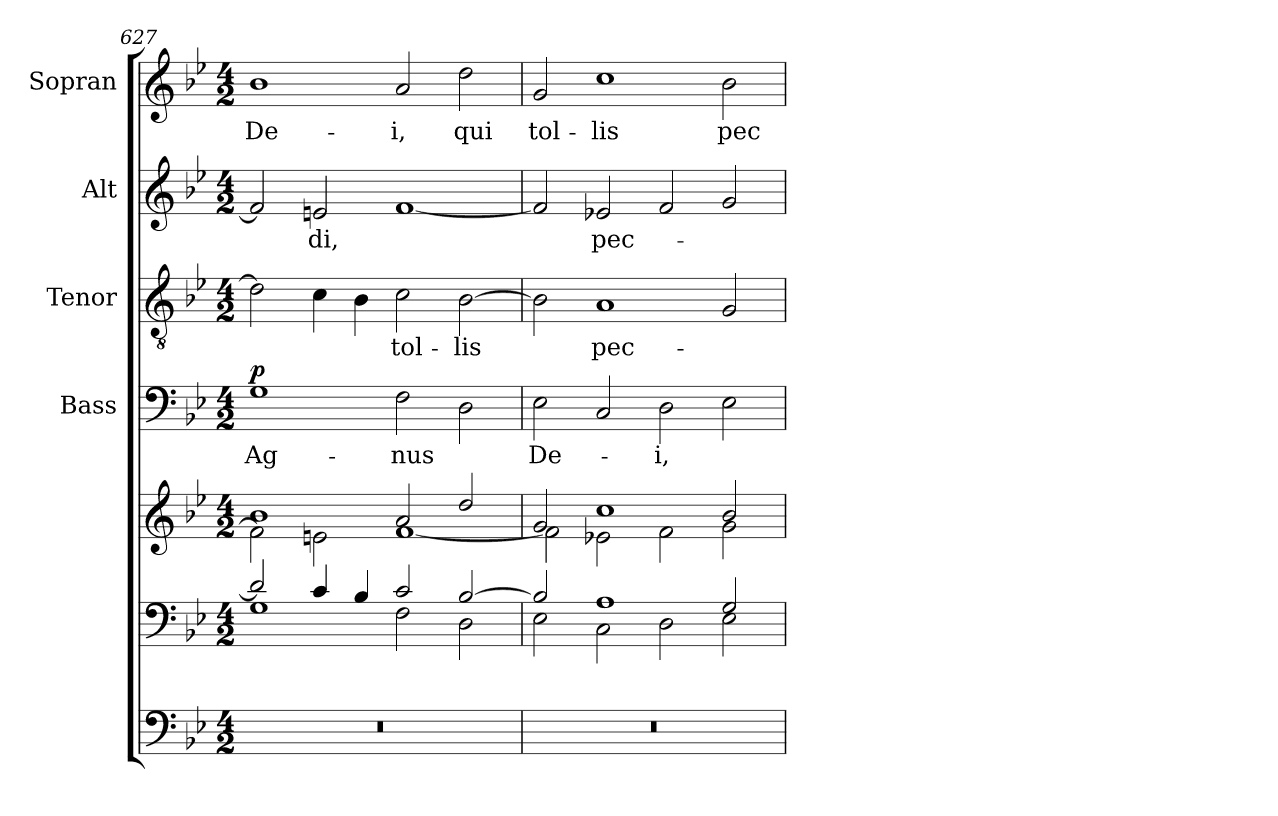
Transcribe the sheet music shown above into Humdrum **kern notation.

**kern	**kern	**kern	**kern	**text	**dynam	**kern	**text	**kern	**text	**kern	**text
*part6	*part5	*part5	*part4	*part4	*part4	*part3	*part3	*part2	*part2	*part1	*part1
*staff7	*staff6	*staff5	*staff4	*staff4	*staff4	*staff3	*staff3	*staff2	*staff2	*staff1	*staff1
*	*	*	*I"Bass	*	*	*I"Tenor	*	*I"Alt	*	*I"Sopran	*
*	*	*	*I'B.	*	*	*I'T.	*	*I'A.	*	*I'S.	*
!!LO:PB:g=z
*clefF4	*clefF4	*clefG2	*clefF4	*	*	*clefGv2	*	*clefG2	*	*clefG2	*
*k[b-e-]	*k[b-e-]	*k[b-e-]	*k[b-e-]	*	*	*k[b-e-]	*	*k[b-e-]	*	*k[b-e-]	*
*B-:	*B-:	*B-:	*B-:	*	*	*B-:	*	*B-:	*	*B-:	*
*M4/2	*M4/2	*M4/2	*M4/2	*	*	*M4/2	*	*M4/2	*	*M4/2	*
=627	=627	=627	=627	=627	=627	=627	=627	=627	=627	=627	=627
*	*^	*^	*	*	*	*	*	*	*	*	*
!	!	!	!	!	!	!LO:LY:b	!LO:DY:a	!	!	!	!	!	!LO:LY:b
0r	2d/]	1G	1b-	2f\]	1G	Ag-	p	2d\]	.	2f/]	.	1b-	De-
!	!	!	!	!	!	!	!	!	!	!	!LO:LY:b	!	!
.	4c/	.	.	2en\	.	.	.	4c\	.	2en/	-di,	.	.
.	4B-/	.	.	.	.	.	.	4B-\	.	.	.	.	.
!	!	!	!	!	!	!LO:LY:b	!	!	!LO:LY:b	!	!	!	!LO:LY:b
.	2c/	2F\	2a/	[<1f	2F\	-nus	.	2c\	tol-	[1f	.	2a/	-i,
!	!	!	!	!	!	!	!	!	!LO:LY:b	!	!	!	!LO:LY:b
.	[>2B-/	2D\	2dd/	.	2D\	.	.	[2B-\	-lis	.	.	2dd\	qui
=628	=628	=628	=628	=628	=628	=628	=628	=628	=628	=628	=628	=628	=628
!	!	!	!	!	!	!LO:LY:b	!	!	!	!	!	!	!LO:LY:b
0r	2B-/]	2E-\	2g/	2f\]	2E-\	De-	.	2B-\]	.	2f/]	.	2g/	tol-
!	!	!	!	!	!	!	!	!	!LO:LY:b	!	!LO:LY:b	!	!LO:LY:b
.	1A	2C\	1cc	2e-X\	2C/	.	.	1A	pec-	2e-X/	pec-	1cc	-lis
!	!	!	!	!	!	!LO:LY:b	!	!	!	!	!	!	!
.	.	2D\	.	2f\	2D\	-i,	.	.	.	2f/	.	.	.
!	!	!	!	!	!	!	!	!	!	!	!	!	!LO:LY:b
.	2G/	2E-\	2b-/	2g\	2E-\	.	.	2G/	.	2g/	.	2b-\	pec-
*	*v	*v	*	*	*	*	*	*	*	*	*	*	*
*	*	*v	*v	*	*	*	*	*	*	*	*	*
=	=	=	=	=	=	=	=	=	=	=	=
*-	*-	*-	*-	*-	*-	*-	*-	*-	*-	*-	*-
